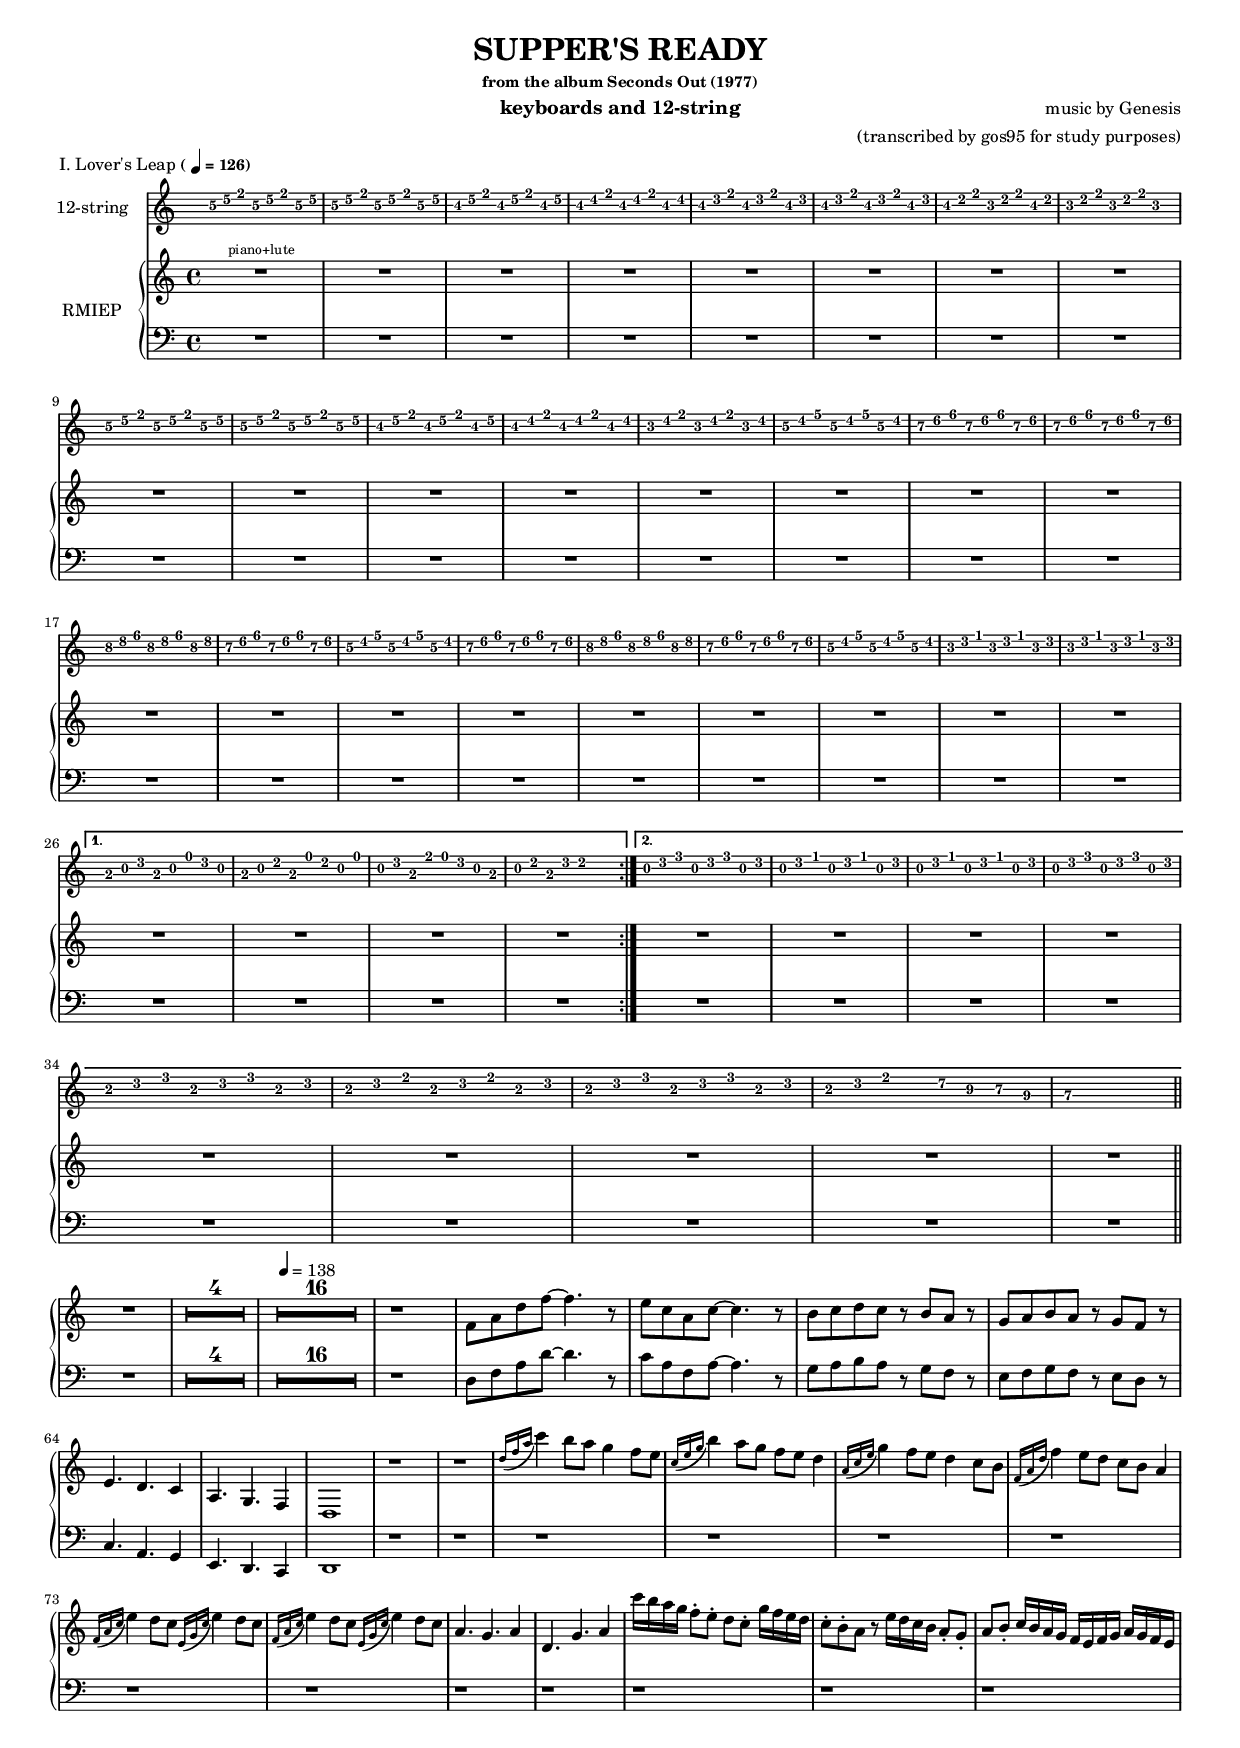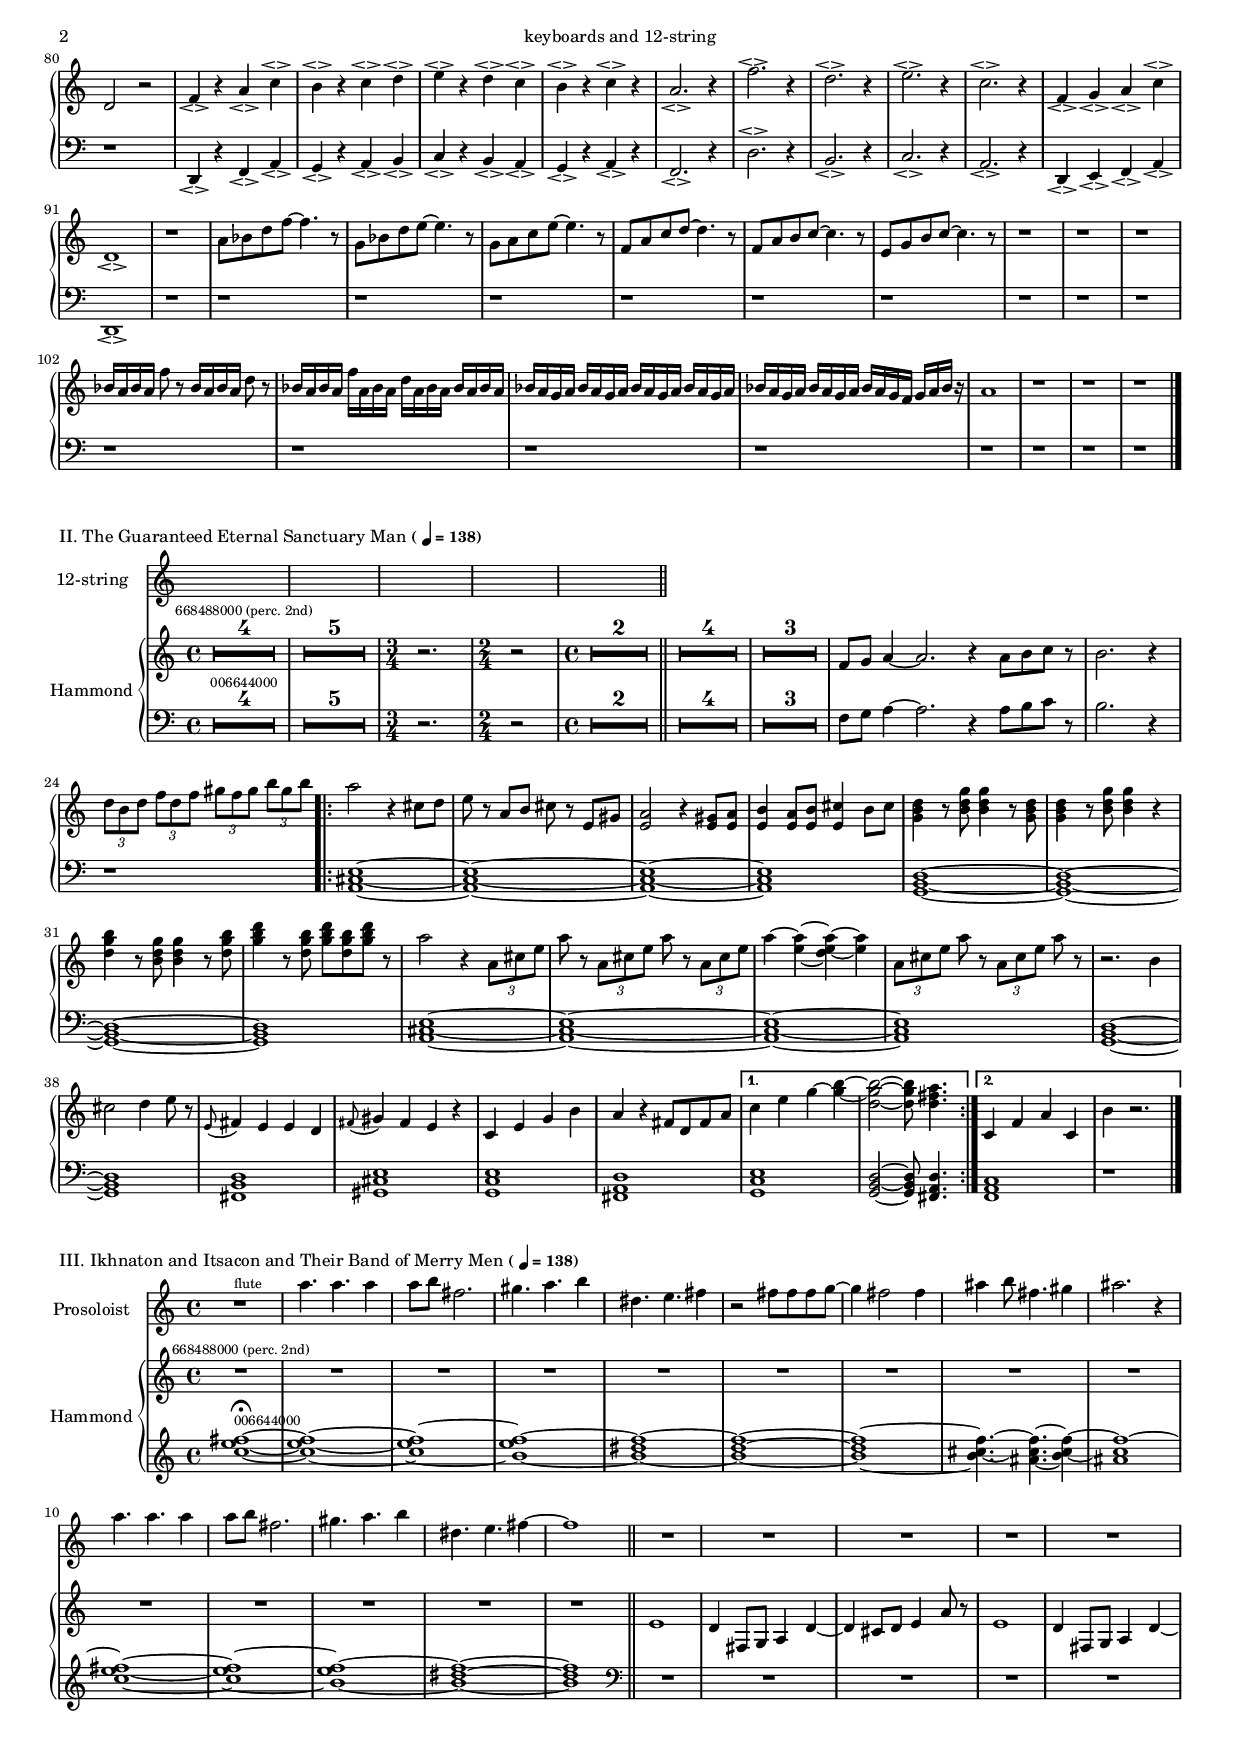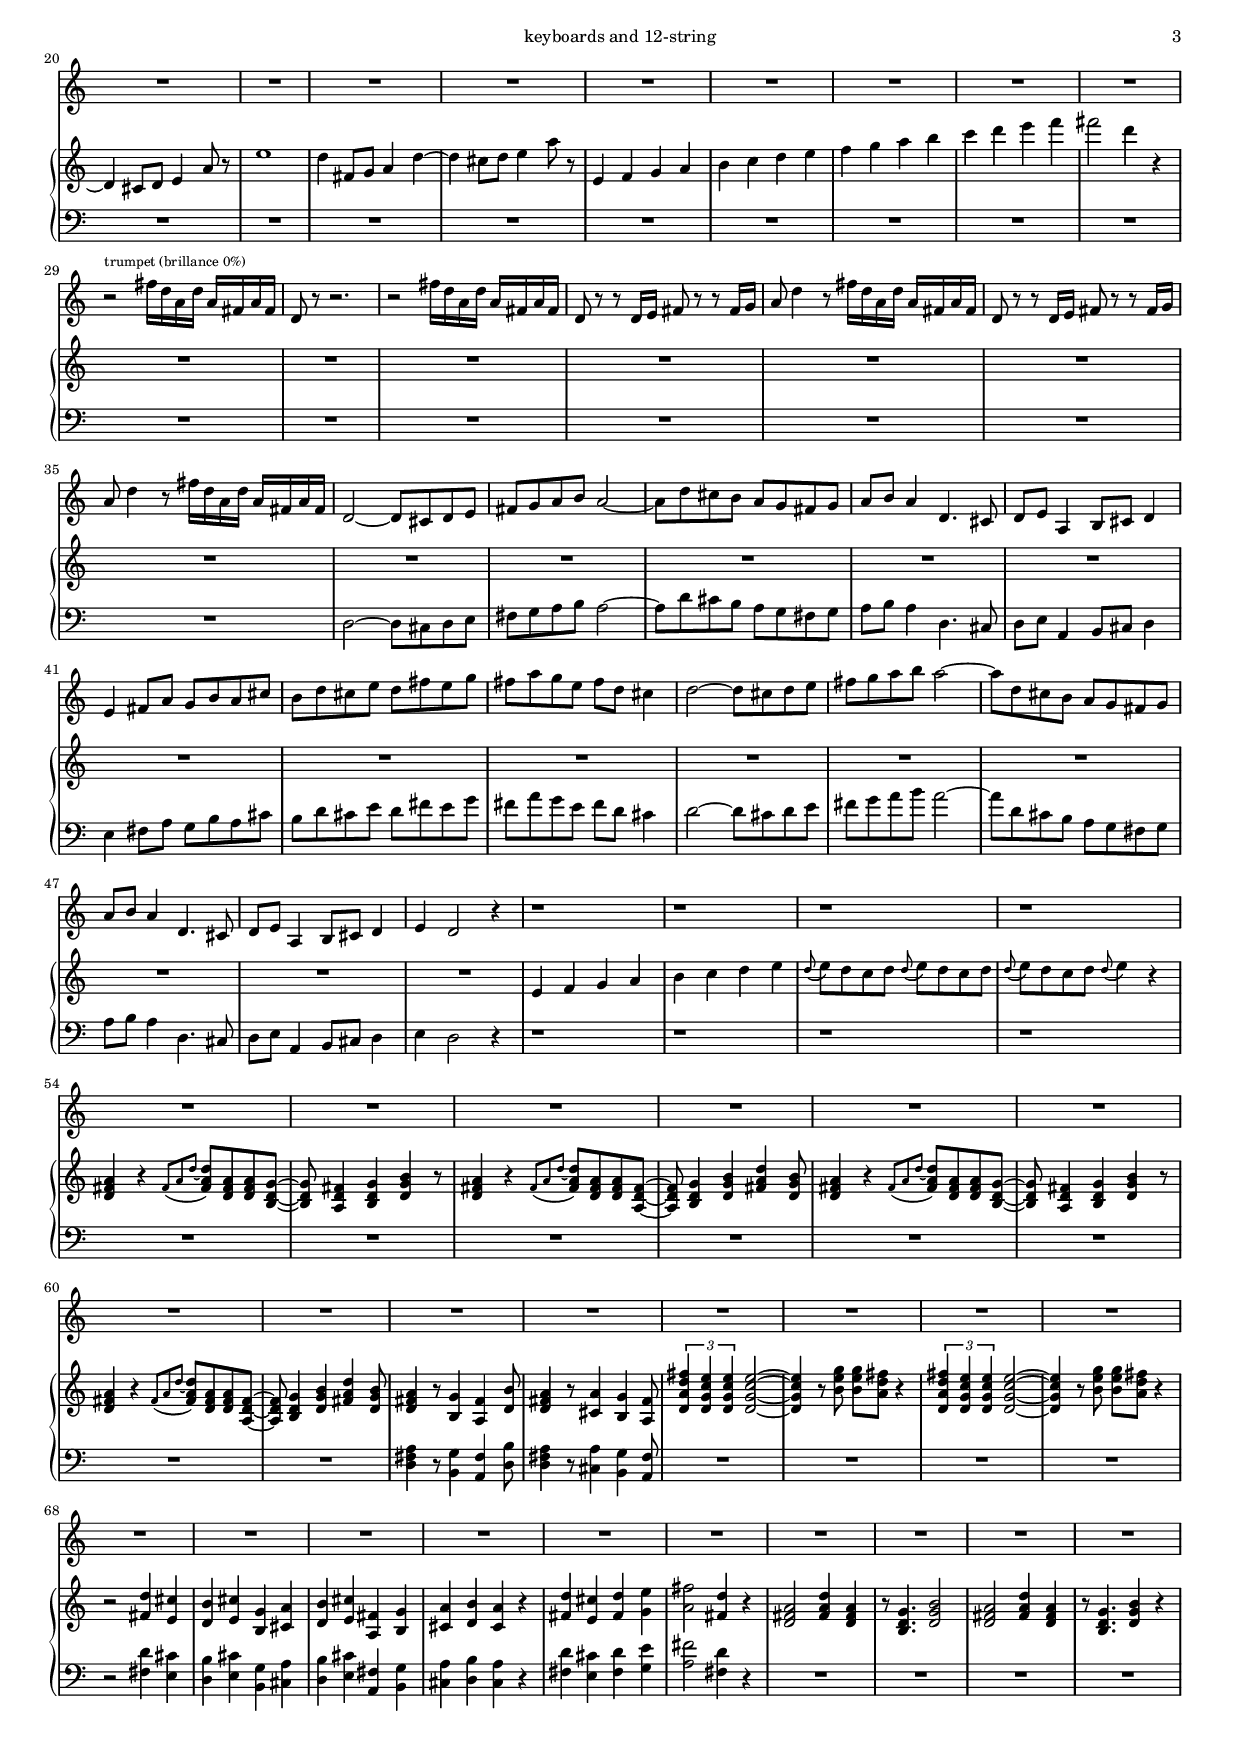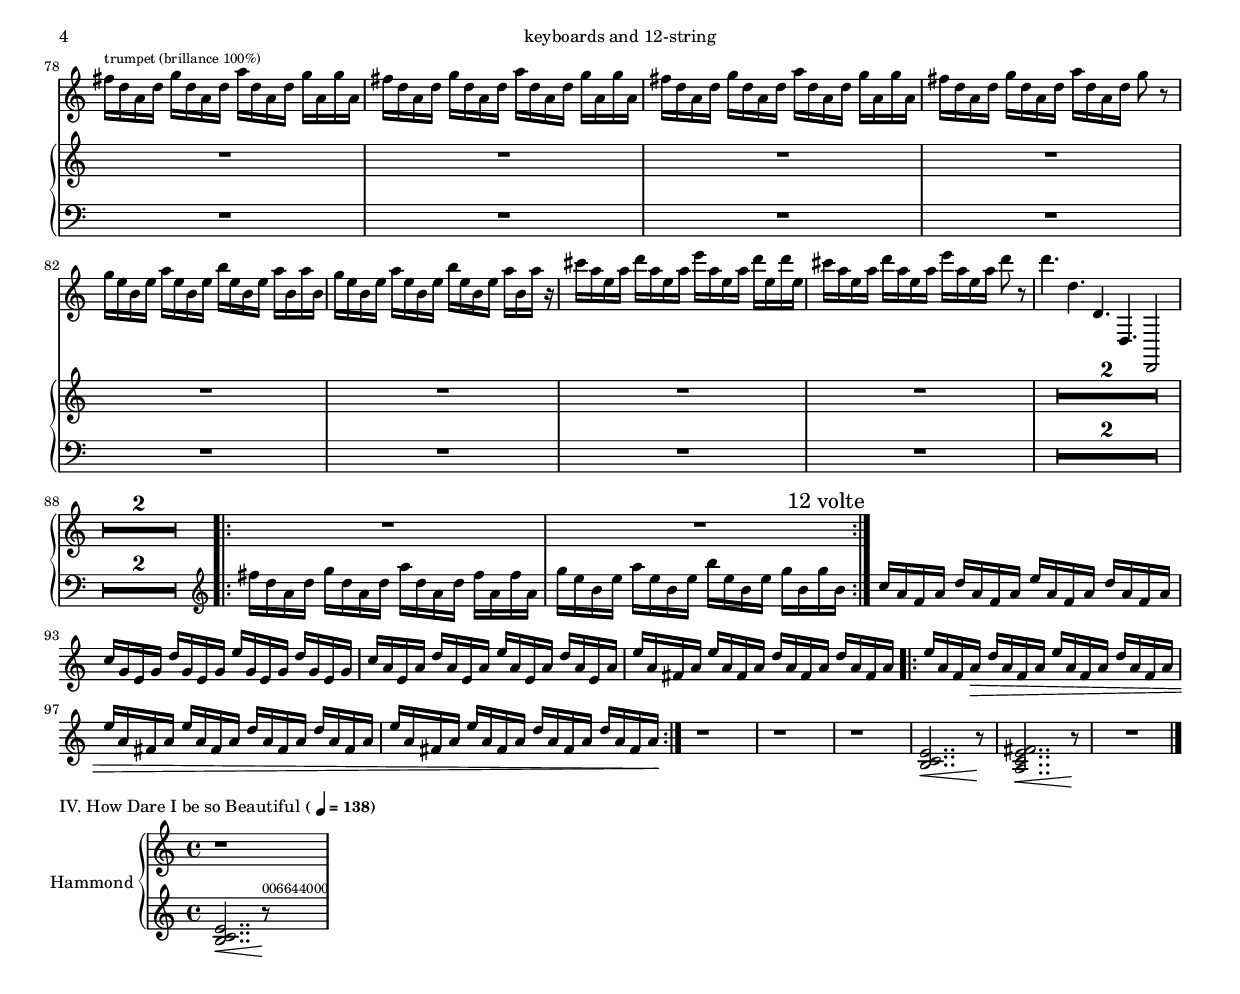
% ===========================================================================================================
% suppers-ready.ly
%  _____ _        ___            _       ___ _    _      ___   __ _____ _         ___                 _    
% |_   _| |_  ___| _ ) __ _ _ _ | |__ __/ __(_)__| |___ / _ \ / _|_   _| |_  ___ / __|___ _ _  ___ __(_)___
%   | | | ' \/ -_) _ \/ _` | ' \| / /(_-<__ \ / _` / -_) (_) |  _| | | | ' \/ -_) (_ / -_) ' \/ -_|_-< (_-<
%   |_| |_||_\___|___/\__,_|_||_|_\_\/__/___/_\__,_\___|\___/|_|   |_| |_||_\___|\___\___|_||_\___/__/_/__/
%                                                                                                          
% Copyright (c) 2018 Alessandro Fraschetti (mail: gos95@gommagomma.net)
%
% Permission is hereby granted, free of charge, to any person obtaining a copy
% of this software and associated documentation files (the "Software"), to deal
% in the Software without restriction, including without limitation the rights
% to use, copy, modify, merge, publish, distribute, sublicense, and/or sell
% copies of the Software, and to permit persons to whom the Software is
% furnished to do so, subject to the following conditions:
% 
% The above copyright notice and this permission notice shall be included in all
% copies or substantial portions of the Software.
% 
% THE SOFTWARE IS PROVIDED "AS IS", WITHOUT WARRANTY OF ANY KIND, EXPRESS OR
% IMPLIED, INCLUDING BUT NOT LIMITED TO THE WARRANTIES OF MERCHANTABILITY,
% FITNESS FOR A PARTICULAR PURPOSE AND NONINFRINGEMENT. IN NO EVENT SHALL THE
% AUTHORS OR COPYRIGHT HOLDERS BE LIABLE FOR ANY CLAIM, DAMAGES OR OTHER
% LIABILITY, WHETHER IN AN ACTION OF CONTRACT, TORT OR OTHERWISE, ARISING FROM,
% OUT OF OR IN CONNECTION WITH THE SOFTWARE OR THE USE OR OTHER DEALINGS IN THE
% SOFTWARE.
% ===========================================================================================================


\version "2.12.3"
#(ly:set-option 'delete-intermediate-files #t)
#(set-global-staff-size 15)


% ===========================================================================================================
% ------------------------------------------  S E C T I O N S  ----------------------------------------------
% ===========================================================================================================


% -----------------------------------------------------------------------------------------------------------
% PIECE-ONE : LOVER'S LEAP
% -----------------------------------------------------------------------------------------------------------
piece-one-guitar = {
	\clef violin
	\key c \major
    \time 4/4

    \set Score.skipBars = ##t
	\override MultiMeasureRest #'expand-limit = 1

	\repeat volta 2 {
	\relative c' {
%	    \tabFullNotation
	    \set TabStaff.minimumFret = #3
        \set TabStaff.restrainOpenStrings = ##t
	    c8 ^\markup { \tiny { "12-string guitar" } }
	        e fis\1 c			e fis\1 c e
        c e fis\1 c				e fis\1 c e
		b e fis\1 b,			e fis\1 b, e
		b ees fis\1 b,			ees fis\1 b, ees

		b d fis\1 b,			d fis\1 b, d
		b d fis\1 b,			d fis\1 b, d
		b des\2 fis\1 bes,		des\2 fis\1 b, des\2
		bes des\2 fis\1 bes, 	des\2 fis\1 bes, r
		\break

	    c8 e fis\1 c			e fis\1 c e
        c e fis\1 c				e fis\1 c e
		b e fis\1 b,			e fis\1 b, e
		b ees fis\1 b,			ees fis\1 b, ees

		ais,\3 dis fis\1 ais,	dis\2 fis\1 ais, dis
		c\3 dis\2 a'\1 c,\3		dis\2 a' c, dis
		d\3 f\2 ais\1 d,\3		f\2 ais\1 d,\3 f\2
		d\3 f\2 ais\1 d,\3		f\2 ais\1 d,\3 f\2
		\break

		dis\3 g\2 ais\1 dis,\3	g\2 ais\1 dis,\3 g\2
		d\3 f\2 ais\1 d,\3		f\2 ais\1 d,\3 f\2
		c\3 dis\2 a'\1 c,\3		dis\2 a' c, dis
		d\3 f\2 ais\1 d,\3		f\2 ais\1 d,\3 f\2

		dis\3 g\2 ais\1 dis,\3	g\2 ais\1 dis,\3 g\2
		d\3 f\2 ais\1 d,\3		f\2 ais\1 d,\3 f\2
		c\3 dis\2 a'\1 c,\3		dis\2 a' c, dis
		ais\3 d\2 f\1 ais,\3	d\2 f\1 ais,\3 d\2
		ais\3 d\2 f\1 ais,\3	d\2 f\1 ais,\3 d\2
		\break
	}	
	} \alternative {
	  { 
	    e\4 g\3 d'\2 e\4			g\3 e'\1 d'\2 g\3
		e\4 g\3 cis'\2 e\4			e'\1 cis'\2 g\3 e'\1
		g\3 d'\2 e\4 fis'\1			e'\1 d'\2 g\3 e\4
		g\3 cis'\2 e\4 d'\2			cis'\2 r4.
	  }
	  {
	    g8\3 d'\2 g'\1 g\3			d'\2 g'\1 g\3 d'\2
		g\3 d'\2 f'\1 g\3			d'\2 f'\1 g\3 d'\2
		g\3 d'\2 f'\1 g\3			d'\2 f'\1 g\3 d'\2
		g\3 d'\2 g'\1 g\3			d'\2 g'\1 g\3 d'\2
        \break
		a\3 d'\2 g'\1 a\3			d'\2 g'\1 a\3 d'\2
		a\3 d'\2 fis'\1 a\3			d'\2 fis'\1 a\3 d'\2
		a\3 d'\2 g'\1 a\3			d'\2 g'\1 a\3 d'\2
		a\3 d'\2 fis'\1 r			fis'\2 e'\3 d'\3 b\4
		a\4 r2.
		\break
	  }
	}
	\bar "||"
}
piece-one-rmiep-right = {
	\clef violin
	\key c \major
    \time 4/4

    \set Score.skipBars = ##t
	\override MultiMeasureRest #'expand-limit = 1

	R1*38 ^\markup { \tiny { "piano+lute" } }
	R1*4
	\tempo 4 = 138
	R1*16
	\relative c' {
	    r1
		f8 a d f~				f4. r8
		e8 c a c~				c4. r8
		b8 c d c				r b a r
		g8 a b a				r g f r
		e4.    d4.				    c4
		a4.	   g4.					f4
		d1
		r1
		r1
		\appoggiatura {d''16 f a} c4 b8 a				g4 f8 e8
		\appoggiatura {c16 e g} b4 a8 g					f e d4
		\appoggiatura {a16 c e} g4 f8 e					d4 c8 b
		\appoggiatura {f16 a d} f4 e8 d					c b a4
		\appoggiatura {f16 a c} e4 d8 c 	\appoggiatura {e,16 g c} e4 d8 c
		\appoggiatura {f,16 a c} e4 d8 c 	\appoggiatura {e,16 g c} e4 d8 c
		a4.   g4.					a4
		d,4.  g4.                   a4
		c'16 b a g f8\staccato e\staccato d c\staccato		g'16 f e d 
		c8\staccato  b\staccato a r							e'16 d c b a8\staccato g\staccato
		a b\staccato  c16 b a g								f e f g a g f e
		d2 r2
        f4\espressivo r a\espressivo c\espressivo
		b\espressivo r c\espressivo d\espressivo
		e\espressivo  r d\espressivo c\espressivo
		b\espressivo r  c\espressivo r 
		a2.\espressivo r4
		f'2.\espressivo r4
		d2.\espressivo r4
		e2.\espressivo r4
		c2.\espressivo r4
		f,\espressivo g\espressivo	a\espressivo c\espressivo
		d,1\espressivo
		r1
		a'8 bes d f~ f4. r8
		g, bes d e~ e4. r8
		g, a c e~ e4. r8
		f, a c d~ d4. r8
		f, a b c~ c4. r8
		e, g b c~ c4. r8
		r1 r1 r1
		bes16 a bes a  	f'8 r 			bes,16 a bes a 		d8 r
		bes16 a bes a   f' a, bes a		d a bes a   		bes a bes a
		bes a g a  		bes a g a		bes a g a 			bes a g a
		bes a g a 		bes a g a		bes a g f			g a bes r
		a1
		r1 r1 r1
	}

	\bar "|."
}
piece-one-rmiep-left = {
	\clef bass
	\key c \major
    \time 4/4

    \set Score.skipBars = ##t
	\override MultiMeasureRest #'expand-limit = 1

	R1*38
	R1*4
	R1*16
	\relative c {
	    r1
		d8 f a d~				d4. r8
		c8 a f a~				a4. r8
		g8 a b a				r g f r
		e8 f g f				r e d r
		c4.    a4.                  g4
		e4.    d4.                  c4
		d1
		r1
		r1
		r1 r1 r1 r1 r1 r1 r1 r1 r1 r1 r1 r1
		d4\espressivo r f\espressivo  a		\espressivo	
		g\espressivo r a\espressivo b\espressivo
		c\espressivo  r b\espressivo a\espressivo			
		g\espressivo r a\espressivo r
		f2.\espressivo r4
		d'2.\espressivo r4
		b2.\espressivo r4
		c2.\espressivo r4
		a2.\espressivo r4
		d,\espressivo  e\espressivo f\espressivo  a \espressivo
		d,1\espressivo
		r1
		r1 r1 r1 r1 r1 r1
		r1 r1 r1
		r1 r1 r1 r1 r1
		r1 r1 r1
	}

	\bar "|."
}
% -----------------------------------------------------------------------------------------------------------
% PIECE-TWO : THE GUARANTEED ETERNAL SANCTUARY MAN
% -----------------------------------------------------------------------------------------------------------
piece-two-guitar = {
	\clef violin
	\key c \major
    \time 4/4

    \set Score.skipBars = ##t
	\override MultiMeasureRest #'expand-limit = 1

	\relative c' {
	    \set TabStaff.minimumFret = #3
        \set TabStaff.restrainOpenStrings = ##t
	    R1*4 ^\markup { \tiny { "12-string guitar" } }
		R1*5
	    \time 3/4 r2. \time 2/4 r2
		\time 4/4 R1*2
		\bar "||"
	}
}
piece-two-hammond-upper = {
	\clef violin
	\key c \major
    \time 4/4

    \set Score.skipBars = ##t
	\override MultiMeasureRest #'expand-limit = 1

	R1*4 ^\markup { \tiny { "668488000 (perc. 2nd)" } }
	R1*5
	\time 3/4 r2. \time 2/4 r2
	\time 4/4 R1*2
	R1*4
	R1*3
	\relative c' {
	    f8 g a4~ a2. r4 a8 b c r
	    b2. r4
	    \times 2/3 {d8[ b d]} \times 2/3 {f[ d f]} \times 2/3 {gis[ f gis]} \times 2/3 {b[ gis b]}

		\repeat volta 2 {
		    a2 r4 cis,8 d
			e8 r a,8 b cis8 r e,8 gis
			<e a>2 r4 <e gis>8 <e a>
			<e b'>4 <e a>8 <e b'> <e cis'>4 b'8 cis
			<g b d>4 r8 <b d g> <b d g>4 r8 <g b d>8
			<g b d>4 r8 <b d g> <b d g>4 r4
			<d g b>4 r8 <b d g> <b d g>4 r8 <d g b>8 
			<g b d>4 r8 <d g b>8 <g b d>8 <d g b>8 <g b d>8 r
			a2 r4 \times 2/3 {a,8 cis e}
			a8 r \times 2/3 {a, cis e} a8 r \times 2/3 {a, cis e}
			a4~ <e a>~ <d e a>~ <e a>
			\times 2/3 {a,8 cis e} a8 r \times 2/3 {a, cis e} a8 r
			r2. b,4
			cis2 d4 e8 r
			\appoggiatura {e,8} fis4 e e d
			\appoggiatura {fis8} gis4 fis e r
			c4 e g b
			a4 r fis8 d fis a
        } \alternative {
	    { 
			c4 e g~ <g b>~
			<d g b>2~ <d g b>8 <d fis a>4.
	    }
	    {
			c,4 f a c,
			b'4 r2.
	    }
		}
	}
	\bar "|."
}
piece-two-hammond-lower = {
	\clef bass
	\key c \major
    \time 4/4

    \set Score.skipBars = ##t
	\override MultiMeasureRest #'expand-limit = 1

	R1*4 ^\markup { \tiny { "006644000" } }
	R1*5
	\time 3/4 r2. \time 2/4 r2
	\time 4/4 R1*2
	R1*4
	R1*3
    \relative c {
	    f8 g a4~ a2. r4 a8 b c r
	    b2. r4
		r1

		\repeat volta 2 {
		    <a, cis e>1~
			<a cis e>1~
			<a cis e>1~
			<a cis e>1
			<g b d>1~
			<g b d>1~
			<g b d>1~
			<g b d>1
			<a cis e>1~
			<a cis e>1~
			<a cis e>1~
			<a cis e>1
			<g b d>1~
			<g b d>1
			<fis b d>1
			<gis cis e>1
			<g c e>1
			<fis a d>1
        } \alternative {
	    { 
			<g c e>1
			<g b d>2~ <g b d>8 <fis a d>4.
	    }
	    {
			<f a c>1
			r1
	    }
		}
	}
	\bar "|."
}
% -----------------------------------------------------------------------------------------------------------
% PIECE-THREE : IKHNATON AND ITSACON AND THEIR BAND OF MERRY MEN
% -----------------------------------------------------------------------------------------------------------
piece-three-prosoloist = {
	\clef violin
	\key c \major
    \time 4/4

    \set Score.skipBars = ##t
	\override MultiMeasureRest #'expand-limit = 1

	% FLUTE INTRO
	\relative c''' {
	    r1 ^\markup { \tiny { "flute" } }
		a4. a4. a4
		a8 b fis2.
		gis4. a b4
		dis,4. e fis4
		r2 fis8 fis fis g~
		g4 fis2 fis4
		ais4 b8 fis4. gis4
		ais2. r4

		a4. a4. a4
		a8 b fis2.
		gis4. a b4
		dis,4. e fis4~
		fis1
	}

	% WEARING FEELINGS...
	R1*14

	% WAITING FOR BATTLE...
	\relative c'' {
	    r2 ^\markup { \tiny { "trumpet (brillance 0%)" } }
			fis16 d  a d  a fis a fis
		d8 r r2.
		r2 fis'16 d  a d  a fis a fis
		d8 r r d16 e fis8 r r fis16 g
		a8 d4 r8   fis16 d  a d  a fis a fis
		d8 r r d16 e fis8 r r fis16 g
		a8 d4 r8   fis16 d  a d  a fis a fis

		d2~ d8 cis d e
		fis g a b a2~
		a8 d cis b a g fis g
		a b a4 d,4. cis8
		d e a,4 b8 cis d4
		e4 fis8 a g b a cis
		b d cis e d fis e g
		fis a g e fis d cis4

		d2~ d8 cis d e
		fis g a b a2~
		a8 d, cis b a g fis g
		a b a4 d,4. cis8
		d e a,4 b8 cis d4
		e4 d2 r4

		r1 r1 r1 r1
	}

	% MY PRAYER CAPSULE...
	R1*8
	R1*2
	R1*4
	R1*6
	R1*4
	\relative c'' {
	    fis16 ^\markup { \tiny { "trumpet (brillance 100%)" } }
			 d a d		g d a d		a' d, a d		g a, g' a,
		fis' d a d		g d a d		a' d, a d		g a, g' a,
		fis' d a d		g d a d		a' d, a d		g a, g' a,
		fis' d a d		g d a d		a' d, a d		g8 r8

		g16 e b e		a e b e		b' e, b e		a b, a' b,
		g' e b e		a e b e		b' e, b e		a b, a' r

		cis a e a		d a e a		e' a, e a		d e, d' e,
		cis' a e a		d a e a		e' a, e a		d8 r8
		d4.	d,4. d,4. d,4. d,2
	}

	% TODAY'S A DAY TO CELEBRATE...
}
piece-three-hammond-upper = {
	\clef violin
	\key c \major
    \time 4/4

    \set Score.skipBars = ##t
	\override MultiMeasureRest #'expand-limit = 1

	% FLUTE INTRO
	\relative c' {
	    R1*14 ^\markup { \tiny { "668488000 (perc. 2nd)" } }
	}

	% WEARING FEELINGS...
	\relative c' {
	    e1
		d4 fis,8 g a4 d~
		d4 cis8 d e4 a8 r
		e1
		d4 fis,8 g a4 d~
		d4 cis8 d e4 a8 r
		e'1
		d4 fis,8 g a4 d~
		d4 cis8 d e4 a8 r
		e,4 f g a
		b c d e
		f g a b
		c d e f
		fis2 d4 r
		\break
	}

	% WAITING FOR BATTLE...
	R1*7
	R1*14
	\relative c' {
	    e4 f g a
		b c d e
		\appoggiatura {d8} e d c d \appoggiatura {d8} e d c d
		\appoggiatura {d8} e d c d \appoggiatura {d8} e4 r4
		\break
	}

	% MY PRAYER CAPSULE...
	\relative c' {
	    <d fis a>4 r4  \acciaccatura {fis8 a d~} <fis, a d>8 <d fis a> <d fis a> <b d g>~
		<b d g>8 <a d fis>4 <b d g>4 <d g b>4 r8
		<d fis a>4 r4  \acciaccatura {fis8 a d~} <fis, a d>8 <d fis a> <d fis a> <a d fis>~
		<a d fis>8 <b d g>4 <d g b>4 <fis a d>4 <d g b>8
		<d fis a>4 r4  \acciaccatura {fis8 a d~} <fis, a d>8 <d fis a> <d fis a> <b d g>~
		<b d g>8 <a d fis>4 <b d g>4 <d g b>4 r8
		<d fis a>4 r4  \acciaccatura {fis8 a d~} <fis, a d>8 <d fis a> <d fis a> <a d fis>~
		<a d fis>8 <b d g>4 <d g b>4 <fis a d>4 <d g b>8

		<d fis a>4 r8 <b g'>4 <a fis'> <d b'>8
		<d fis a>4 r8 <cis a'>4 <b g'> <a fis'>8

		\tuplet 3/2 {<d a' d fis>4 <d g c e>4 <d g c e>4 } <d g c e>2~
		<d g c e>4 r8 <b' e g>8 <b e g>8 <a d fis>8 r4
		\tuplet 3/2 {<d, a' d fis>4 <d g c e>4 <d g c e>4 } <d g c e>2~
		<d g c e>4 r8 <b' e g>8 <b e g>8 <a d fis>8 r4
		\break

		r2 <fis d'>4 <e cis'>
		<d b'> <e cis'> <b g'> <cis a'>
		<d b'> <e cis'> <a, fis'> <b g'>
		<cis a'> <d b'> <cis a'>4 r4
		<fis d'>4 <e cis'> <fis d'> <g e'>
		<a fis'>2 <fis d'>4 r4

		<d fis a>2 <fis a d>4 <d fis a>
		r8 <b d g>4. <d g b>2 
		<d fis a>2 <fis a d>4 <d fis a>
		r8 <b d g>4. <d g b>4 r4
		\break
	}
	R1*10

	% TODAY'S A DAY TO CELEBRATE...
	R1*2
	R1*2
}
piece-three-hammond-lower = {
	\clef violin
	\key c \major
    \time 4/4

    \set Score.skipBars = ##t
	\override MultiMeasureRest #'expand-limit = 1

	% FLUTE INTRO
    \relative c'' {
	    <c e fis>1~\fermata ^\markup { \tiny { "006644000" } }
		<c e fis>1~
		<c e fis>~
		<b e fis>~
		<b dis fis>~
		<b d fis>~
		<b d fis>~
		<b cis fis>4.~ <ais cis fis>4.~ <b cis fis>4~
		<ais cis fis>1~
	
	    <c e fis>1~
		<c e fis>~
		<b e fis>~
		<b dis fis>~
		<b dis fis>1
		\bar "||"
	}

	% WEARING FEELINGS...
	\clef bass
    R1*14

	% WAITING FOR BATTLE...
	R1*7
	\relative c {
		d2~ d8 cis d e
		fis g a b a2~
		a8 d cis b a g fis g
		a b a4 d,4. cis8
		d e a,4 b8 cis d4
		e4 fis8 a g b a cis
		b d cis e d fis e g
		fis a g e fis d cis4

		d2~ d8 cis d e
		fis g a b a2~
		a8 d, cis b a g fis g
		a b a4 d,4. cis8
		d e a,4 b8 cis d4
		e4 d2 r4

		r1 r1 r1 r1
	}

	% MY PRAYER CAPSULE...
	R1*8
    \relative c {
		<d fis a>4 r8 <b g'>4 <a fis'> <d b'>8
		<d fis a>4 r8 <cis a'>4 <b g'> <a fis'>8
	}
	R1*4
	\relative c {
		r2 <fis d'>4 <e cis'>
		<d b'> <e cis'> <b g'> <cis a'>
		<d b'> <e cis'> <a, fis'> <b g'>
		<cis a'> <d b'> <cis a'>4 r4
		<fis d'>4 <e cis'> <fis d'> <g e'>
		<a fis'>2 <fis d'>4 r4
	}
	R1*4
	R1*10
	\break

	% TODAY'S A DAY TO CELEBRATE...
	R1*2
	\clef violin
	\relative c' {
	    \repeat volta 12 {
		    fis'16 d a d	g d a d		a' d, a d		fis a, fis' a,
		    g' e b e		a e b e		b' e, b e		g b, g' b,
			\override Score.RehearsalMark #'break-visibility = #begin-of-line-invisible \override Score.RehearsalMark #'self-alignment-X = #RIGHT \mark "12 volte"
		}
		c a f a			d a f a			e' a, f a			d a f a
		c g e g			d' g, e g		e' g, e g			d' g, e g
		c a e a			d a e a			e' a, e a			d a e a
		e' a, fis a		e' a, fis a		d a fis a			d a fis a
		\repeat volta 2 {
		    e' a, f a\>		d a f a			e' a, f a			d a f a
			e' a, fis a		e' a, fis a		d a fis a			d a fis a
			e' a, fis a		e' a, fis a		d a fis a			d a fis a \!
		}
		r1 r1 r1
		<b, c e>2..\< r8 \!
		<a c e fis>2..\< r8\!
	}

	R1
	\bar "|."
}
% -----------------------------------------------------------------------------------------------------------
% PIECE-FOUR : HOW DARE I BE SO BEAUTIFUL
% -----------------------------------------------------------------------------------------------------------
piece-four-hammond-upper = {
	\clef violin
	\key c \major
    \time 4/4

    \set Score.skipBars = ##t
	\override MultiMeasureRest #'expand-limit = 1
	r1
}
piece-four-hammond-lower = {
	\clef violin
	\key c \major
    \time 4/4

    \set Score.skipBars = ##t
	\override MultiMeasureRest #'expand-limit = 1

    \relative c' {
	    <b c e>2..\< r8 \! ^\markup { \tiny { "006644000" } }
	}
}
% -----------------------------------------------------------------------------------------------------------
% PIECE-FIVE : WILLOW FARM
% -----------------------------------------------------------------------------------------------------------
% -----------------------------------------------------------------------------------------------------------
% PIECE-SIX : APOCALYPSE IN 9/8
% -----------------------------------------------------------------------------------------------------------
% -----------------------------------------------------------------------------------------------------------
% PIECE-SEVEN : AS SURE AS EGGS IS EGGS
% -----------------------------------------------------------------------------------------------------------


% ===========================================================================================================
% --------------------------------------------  B U I L D  --------------------------------------------------
% ===========================================================================================================



% ===========================================================================================================
% ---------------------------------------------  B O O K  ---------------------------------------------------
% ===========================================================================================================
\header {
    title       = \markup {\larger "SUPPER'S READY"}
    subtitle    = ##f
    subsubtitle = "from the album Seconds Out (1977)"
    instrument  = "keyboards and 12-string"
    composer    = "music by Genesis"
    arranger    = "(transcribed by gos95 for study purposes)"
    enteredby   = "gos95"
%	 copyright   = "Copyright (c) 2018 Alessandro Fraschetti (mail: gos95@gommagomma.net)"
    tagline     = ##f
}
\bookpart {
	% PIECE-ONE : LOVER'S LEAP
    \score {
        \header {
            piece = \markup { "I. Lover's Leap" \bold \smaller { (\note #"4"#1 = 126) } }
        }
	    <<
            \new TabStaff = "12-string" \with { midiInstrument = #"acoustic guitar (steel)" \override StaffSymbol #'staff-space = #(magstep -2) }
            <<
                \set TabStaff.instrumentName = \markup { "12-string" }
                \piece-one-guitar
            >>
            \new PianoStaff = "RMIEP" \with {midiInstrument = #"acoustic guitar (nylon)" }
            <<
                \set PianoStaff.instrumentName = "RMIEP"
                \new Staff = upper \piece-one-rmiep-right
	            \new Staff = lower \piece-one-rmiep-left
            >>
		>>
		\layout { \context { \override VerticalAlignment #'forced-distance = #8 } }
        \midi { \context { \Score tempoWholesPerMinute = #(ly:make-moment 126 4) } }
    }

	% PIECE-TWO : THE GUARANTEED ETERNAL SANCTUARY MAN
    \score {
        \header {
            piece = \markup { "II. The Guaranteed Eternal Sanctuary Man" \bold \smaller { (\note #"4"#1 = 138) } }
		}
	    <<
            \new TabStaff = "12-string" \with { midiInstrument = #"acoustic guitar (steel)" \override StaffSymbol #'staff-space = #(magstep -2) }
            <<
                \set TabStaff.instrumentName = \markup { "12-string" }
                \piece-two-guitar
            >>
            \new PianoStaff = "Hammond" \with {midiInstrument = #"drawbar organ" }
            <<
                \set PianoStaff.instrumentName = "Hammond"
                \new Staff = upper \piece-two-hammond-upper
	            \new Staff = lower \piece-two-hammond-lower
            >>
		>>
        \layout { \context { \override VerticalAlignment #'forced-distance = #8 } }
        \midi { \context { \Score tempoWholesPerMinute = #(ly:make-moment 138 4) } }
    }

	% PIECE-THREE : IKHNATON AND ITSACON AND THEIR BAND OF MERRY MEN
    \score {
        \header {
            piece = \markup { "III. Ikhnaton and Itsacon and Their Band of Merry Men" \bold \smaller { (\note #"4"#1 = 138) } }
		}
	    <<
            \new Staff = "Prosoloist" \with { midiInstrument = #"trumpet" }
            <<
                \set Staff.instrumentName = \markup { "Prosoloist" }
                \piece-three-prosoloist
            >>
            \new PianoStaff = "Hammond" \with {midiInstrument = #"drawbar organ" }
            <<
                \set PianoStaff.instrumentName = "Hammond"
                \new Staff = upper \piece-three-hammond-upper
	            \new Staff = lower \piece-three-hammond-lower
            >>
		>>
        \layout { \context { \override VerticalAlignment #'forced-distance = #8 } }
        \midi { \context { \Score tempoWholesPerMinute = #(ly:make-moment 138 4) } }
    }

	% PIECE-FOUR : HOW DARE I BE SO BEAUTIFUL
    \score {
        \header {
            piece = \markup { "IV. How Dare I be so Beautiful" \bold \smaller { (\note #"4"#1 = 138) } }
		}
	    <<
            \new PianoStaff = "Hammond" \with {midiInstrument = #"drawbar organ" }
            <<
                \set PianoStaff.instrumentName = "Hammond"
                \new Staff = upper \piece-four-hammond-upper
	            \new Staff = lower \piece-four-hammond-lower
            >>
		>>
        \layout { \context { \override VerticalAlignment #'forced-distance = #8 } }
        \midi { \context { \Score tempoWholesPerMinute = #(ly:make-moment 138 4) } }
    }
}
% ===========================================================================================================
